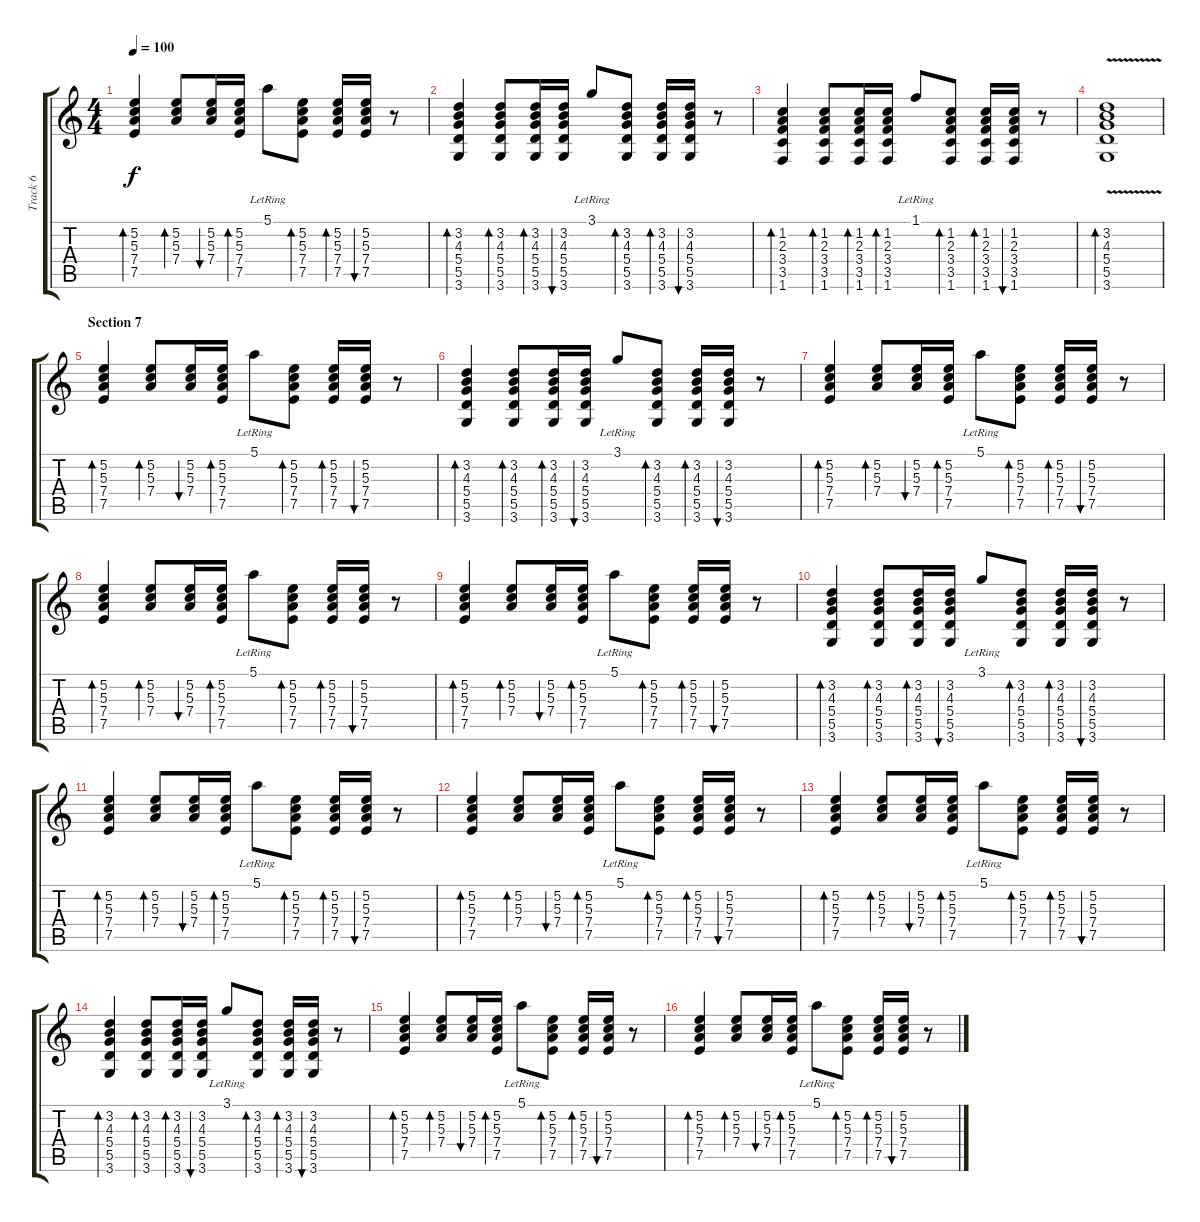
\track ("Track 6" "Track 6") {instrument electricguitarmuted}
\staff {score tabs}
\tuning (E4 B3 G3 D3 A2 E2) {hide}
\ts (4 4)
\tempo 100
\clef g2
\ks c
(5.2 5.3 7.4 7.5).4{bd 60 dy f} (5.2 5.3 7.4).8{bd 60} (5.2 5.3 7.4).16{bu 60} (5.2 5.3 7.4 7.5).16{bd 60} 5.1{lr}.8 (5.2 5.3 7.4 7.5).8{bd 60} (5.2 5.3 7.4 7.5).16{bd 60} (5.2 5.3 7.4 7.5).16{bu 60} r.8 |
(3.2 4.3 5.4 5.5 3.6).4{bd 60} (3.2 4.3 5.4 5.5 3.6).8{bd 60} (3.2 4.3 5.4 5.5 3.6).16{bd 60} (3.2 4.3 5.4 5.5 3.6).16{bu 60} 3.1{lr}.8 (3.2 4.3 5.4 5.5 3.6).8{bd 60} (3.2 4.3 5.4 5.5 3.6).16{bd 60} (3.2 4.3 5.4 5.5 3.6).16{bu 60} r.8 |
(1.2 2.3 3.4 3.5 1.6).4{bd 60} (1.2 2.3 3.4 3.5 1.6).8{bd 60} (1.2 2.3 3.4 3.5 1.6).16{bd 60} (1.2 2.3 3.4 3.5 1.6).16{bd 60} 1.1{lr}.8 (1.2 2.3 3.4 3.5 1.6).8{bd 60} (1.2 2.3 3.4 3.5 1.6).16{bd 60} (1.2 2.3 3.4 3.5 1.6).16{bu 60} r.8 |
(3.2{v} 4.3{v} 5.4{v} 5.5{v} 3.6{v}).1{bd 60} |
\section ("" "Section 7")
(5.2 5.3 7.4 7.5).4{bd 60} (5.2 5.3 7.4).8{bd 60} (5.2 5.3 7.4).16{bu 60} (5.2 5.3 7.4 7.5).16{bd 60} 5.1{lr}.8 (5.2 5.3 7.4 7.5).8{bd 60} (5.2 5.3 7.4 7.5).16{bd 60} (5.2 5.3 7.4 7.5).16{bu 60} r.8 |
(3.2 4.3 5.4 5.5 3.6).4{bd 60} (3.2 4.3 5.4 5.5 3.6).8{bd 60} (3.2 4.3 5.4 5.5 3.6).16{bd 60} (3.2 4.3 5.4 5.5 3.6).16{bu 60} 3.1{lr}.8 (3.2 4.3 5.4 5.5 3.6).8{bd 60} (3.2 4.3 5.4 5.5 3.6).16{bd 60} (3.2 4.3 5.4 5.5 3.6).16{bu 60} r.8 |
(5.2 5.3 7.4 7.5).4{bd 60} (5.2 5.3 7.4).8{bd 60} (5.2 5.3 7.4).16{bu 60} (5.2 5.3 7.4 7.5).16{bd 60} 5.1{lr}.8 (5.2 5.3 7.4 7.5).8{bd 60} (5.2 5.3 7.4 7.5).16{bd 60} (5.2 5.3 7.4 7.5).16{bu 60} r.8 |
(5.2 5.3 7.4 7.5).4{bd 60} (5.2 5.3 7.4).8{bd 60} (5.2 5.3 7.4).16{bu 60} (5.2 5.3 7.4 7.5).16{bd 60} 5.1{lr}.8 (5.2 5.3 7.4 7.5).8{bd 60} (5.2 5.3 7.4 7.5).16{bd 60} (5.2 5.3 7.4 7.5).16{bu 60} r.8 |
(5.2 5.3 7.4 7.5).4{bd 60} (5.2 5.3 7.4).8{bd 60} (5.2 5.3 7.4).16{bu 60} (5.2 5.3 7.4 7.5).16{bd 60} 5.1{lr}.8 (5.2 5.3 7.4 7.5).8{bd 60} (5.2 5.3 7.4 7.5).16{bd 60} (5.2 5.3 7.4 7.5).16{bu 60} r.8 |
(3.2 4.3 5.4 5.5 3.6).4{bd 60} (3.2 4.3 5.4 5.5 3.6).8{bd 60} (3.2 4.3 5.4 5.5 3.6).16{bd 60} (3.2 4.3 5.4 5.5 3.6).16{bu 60} 3.1{lr}.8 (3.2 4.3 5.4 5.5 3.6).8{bd 60} (3.2 4.3 5.4 5.5 3.6).16{bd 60} (3.2 4.3 5.4 5.5 3.6).16{bu 60} r.8 |
(5.2 5.3 7.4 7.5).4{bd 60} (5.2 5.3 7.4).8{bd 60} (5.2 5.3 7.4).16{bu 60} (5.2 5.3 7.4 7.5).16{bd 60} 5.1{lr}.8 (5.2 5.3 7.4 7.5).8{bd 60} (5.2 5.3 7.4 7.5).16{bd 60} (5.2 5.3 7.4 7.5).16{bu 60} r.8 |
(5.2 5.3 7.4 7.5).4{bd 60} (5.2 5.3 7.4).8{bd 60} (5.2 5.3 7.4).16{bu 60} (5.2 5.3 7.4 7.5).16{bd 60} 5.1{lr}.8 (5.2 5.3 7.4 7.5).8{bd 60} (5.2 5.3 7.4 7.5).16{bd 60} (5.2 5.3 7.4 7.5).16{bu 60} r.8 |
(5.2 5.3 7.4 7.5).4{bd 60} (5.2 5.3 7.4).8{bd 60} (5.2 5.3 7.4).16{bu 60} (5.2 5.3 7.4 7.5).16{bd 60} 5.1{lr}.8 (5.2 5.3 7.4 7.5).8{bd 60} (5.2 5.3 7.4 7.5).16{bd 60} (5.2 5.3 7.4 7.5).16{bu 60} r.8 |
(3.2 4.3 5.4 5.5 3.6).4{bd 60} (3.2 4.3 5.4 5.5 3.6).8{bd 60} (3.2 4.3 5.4 5.5 3.6).16{bd 60} (3.2 4.3 5.4 5.5 3.6).16{bu 60} 3.1{lr}.8 (3.2 4.3 5.4 5.5 3.6).8{bd 60} (3.2 4.3 5.4 5.5 3.6).16{bd 60} (3.2 4.3 5.4 5.5 3.6).16{bu 60} r.8 |
(5.2 5.3 7.4 7.5).4{bd 60} (5.2 5.3 7.4).8{bd 60} (5.2 5.3 7.4).16{bu 60} (5.2 5.3 7.4 7.5).16{bd 60} 5.1{lr}.8 (5.2 5.3 7.4 7.5).8{bd 60} (5.2 5.3 7.4 7.5).16{bd 60} (5.2 5.3 7.4 7.5).16{bu 60} r.8 |
(5.2 5.3 7.4 7.5).4{bd 60} (5.2 5.3 7.4).8{bd 60} (5.2 5.3 7.4).16{bu 60} (5.2 5.3 7.4 7.5).16{bd 60} 5.1{lr}.8 (5.2 5.3 7.4 7.5).8{bd 60} (5.2 5.3 7.4 7.5).16{bd 60} (5.2 5.3 7.4 7.5).16{bu 60} r.8
